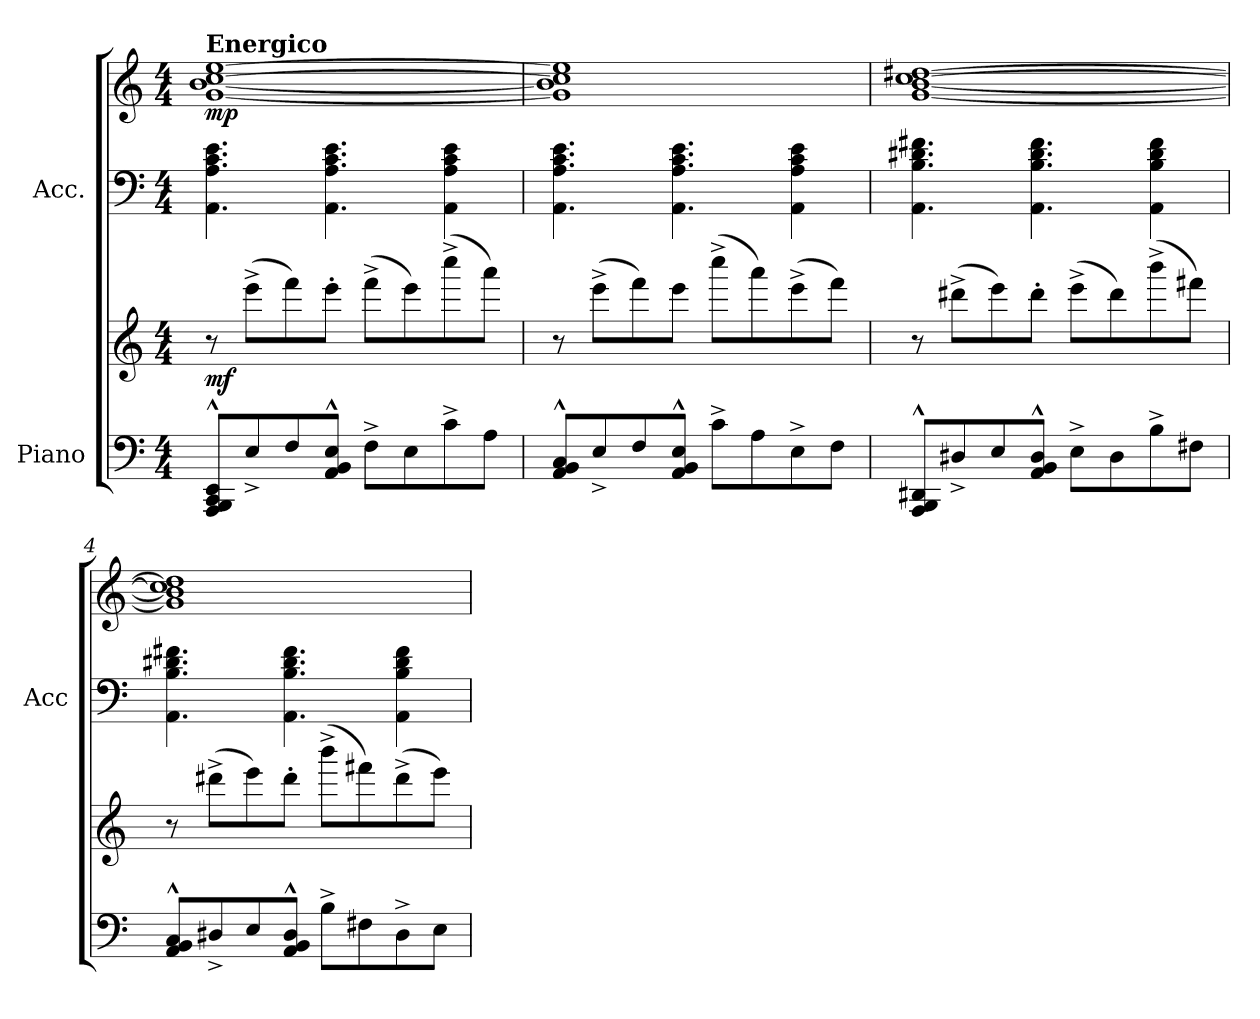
**kern	**kern	**dynam	**kern	**kern	**dynam
*part2	*part2	*part2	*part1	*part1	*part1
*staff4	*staff3	*staff3/4	*staff2	*staff1	*staff1/2
*I"Piano	*	*	*I"Acc.	*	*
*	*	*	*I'Acc	*	*
*clefF4	*clefG2	*	*clefF4	*clefG2	*
*k[]	*k[]	*	*k[]	*k[]	*
*M4/4	*M4/4	*	*M4/4	*M4/4	*
=1	=1	=1	=1	=1	=1
!	!	!	!	!LO:TX:a:B:t=Energico	!
!	!	!LO:DY:a=2	!	!	!LO:DY:b
8AAA/^^ 8BBB/^^ 8CC/^^ 8EE/^^L	8r	mf	4.AA\ 4.A\ 4.c\ 4.e\	[1g [1b [1cc [1ee	mp
8E^/	(>8eee^\L	.	.	.	.
8F/	8fff\)	.	.	.	.
8AA/^^ 8BB/^^ 8E/^^J	8eee'\J	.	4.AA\ 4.A\ 4.c\ 4.e\	.	.
8F^\L	(>8fff^\L	.	.	.	.
8E\	8eee\)	.	.	.	.
8c^\	(>8cccc^\	.	4AA\ 4A\ 4c\ 4e\	.	.
8A\J	8aaa\J)	.	.	.	.
=2	=2	=2	=2	=2	=2
8AA/^^ 8BB/^^ 8C/^^L	8r	.	4.AA\ 4.A\ 4.c\ 4.e\	1g] 1b] 1cc] 1ee]	.
8E^/	(>8eee^\L	.	.	.	.
8F/	8fff\)	.	.	.	.
8AA/^^ 8BB/^^ 8E/^^J	8eee\J	.	4.AA\ 4.A\ 4.c\ 4.e\	.	.
8c^\L	(>8cccc^\L	.	.	.	.
8A\	8aaa\)	.	.	.	.
8E^\	(>8eee^\	.	4AA\ 4A\ 4c\ 4e\	.	.
8F\J	8fff\J)	.	.	.	.
=3	=3	=3	=3	=3	=3
8AAA/^^ 8BBB/^^ 8DD#X/^^L	8r	.	4.AA\ 4.B\ 4.d#X\ 4.f#X\	[1g [1b [1cc [1dd#X	.
8D#X^/	(>8ddd#X^\L	.	.	.	.
8E/	8eee\)	.	.	.	.
8AA/^^ 8BB/^^ 8D#/^^J	8ddd#'\J	.	4.AA\ 4.B\ 4.d#\ 4.f#\	.	.
8E^\L	(>8eee^\L	.	.	.	.
8D#\	8ddd#\)	.	.	.	.
8B^\	(>8bbb^\	.	4AA\ 4B\ 4d#\ 4f#\	.	.
8F#X\J	8fff#X\J)	.	.	.	.
=4	=4	=4	=4	=4	=4
8AA/^^ 8BB/^^ 8C/^^L	8r	.	4.AA\ 4.B\ 4.d#X\ 4.f#X\	1g] 1b] 1cc] 1dd#]	.
8D#X^/	(>8ddd#X^\L	.	.	.	.
8E/	8eee\)	.	.	.	.
8AA/^^ 8BB/^^ 8D#/^^J	8ddd#'\J	.	4.AA\ 4.B\ 4.d#\ 4.f#\	.	.
8B^\L	(>8bbb^\L	.	.	.	.
8F#X\	8fff#X\)	.	.	.	.
8D#^\	(>8ddd#^\	.	4AA\ 4B\ 4d#\ 4f#\	.	.
8E\J	8eee\J)	.	.	.	.
=	=	=	=	=	=
*-	*-	*-	*-	*-	*-
